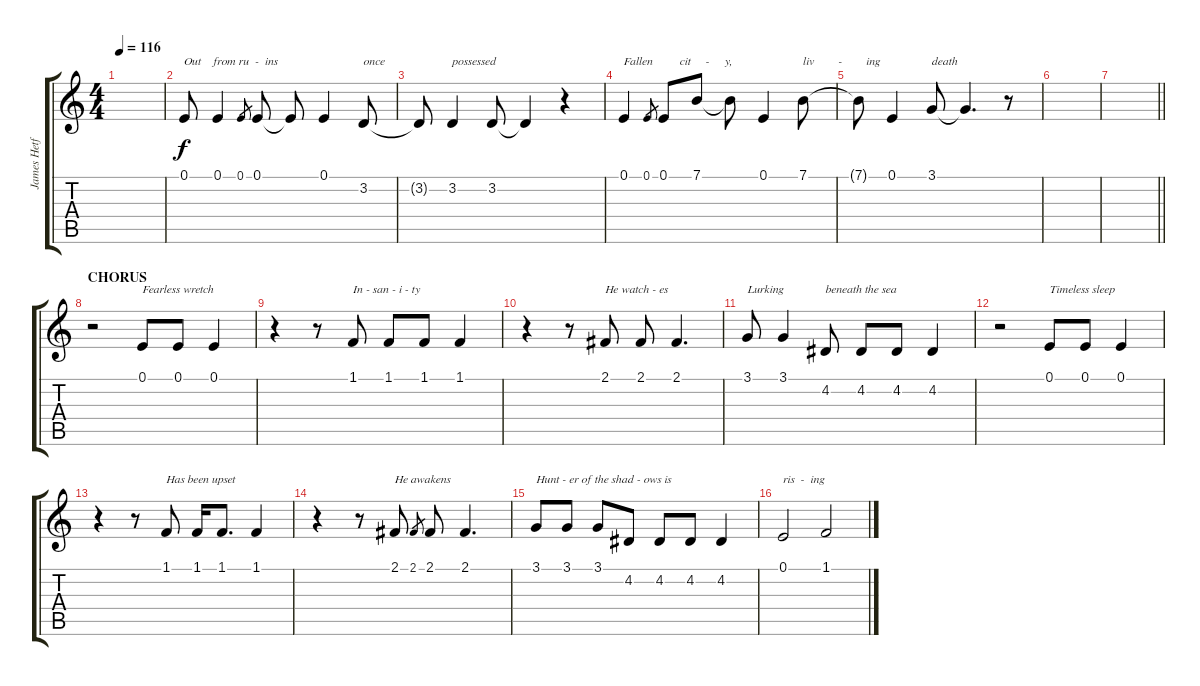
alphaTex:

\track ("James Hetfeild (Vocals)" "James Hetf") {instrument sopranosax}
\staff {score tabs}
\tuning (E4 B3 G3 D3 A2 D2) {hide}
\ts (4 4)
\tempo 116
\clef g2
\ks c
|
0.1.8{txt "Out    from ru  -  ins"} 0.1.4 0.1.8{gr} 0.1.8 0.1{t}.8 0.1.4 3.2.8{txt "once"} |
3.2{t}.8 3.2.4{txt "possessed"} 3.2.8 3.2{t}.4 r.4 |
0.1.4{txt "Fallen         cit     -     y,"} 0.1.8{gr} 0.1.8 7.1.8 7.1{t}.8 0.1.4 7.1.8{txt "liv        -        ing       "} |
7.1{t}.8 0.1.4 3.1.8{txt "death"} 3.1{t}.4{d} r.8 |
|
\barLineRight lightlight
|
\section ("" "CHORUS")
r.2 0.1.8{txt "Fearless wretch"} 0.1.8 0.1.4 |
r.4 r.8 1.1.8{txt "In - san - i - ty"} 1.1.8 1.1.8 1.1.4 |
r.4 r.8 2.1.8{txt "He watch - es"} 2.1.8 2.1.4{d} |
3.1.8{txt "Lurking"} 3.1.4 4.2.8{txt "beneath the sea"} 4.2.8 4.2.8 4.2.4 |
r.2 0.1.8{txt "Timeless sleep"} 0.1.8 0.1.4 |
r.4 r.8 1.1.8{txt "Has been upset"} 1.1.16 1.1.8{d} 1.1.4 |
r.4 r.8 2.1.8{txt "He awakens"} 2.1.8{gr} 2.1.8 2.1.4{d} |
3.1.8{txt "Hunt - er of the shad - ows is"} 3.1.8 3.1.8 4.2.8 4.2.8 4.2.8 4.2.4 |
0.1.2{txt "ris  -  ing"} 1.1.2
